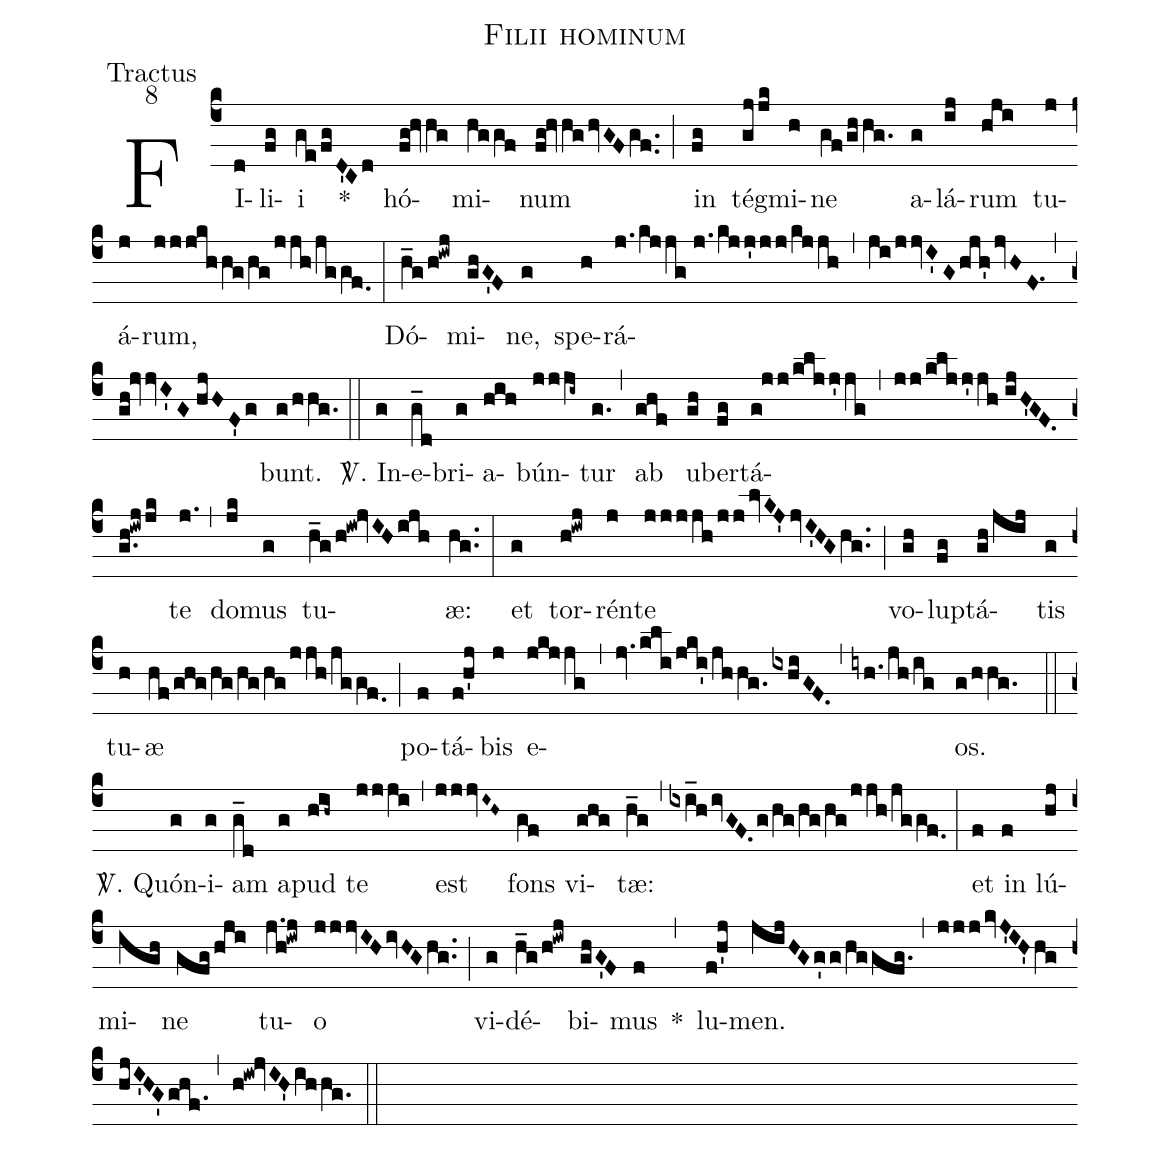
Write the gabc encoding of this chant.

name: Filii hominum;
office-part: Tractus;
mode: 8;
%%
(c4) FI(d)li(fg)i(ge/fgD'Cd) *()
hó(fg!hvhg)mi(hggf)num(fg!hvhghvGFgf..) (;) in(fg) tég(gjjk)mi(h)ne(gf/ghhg.) a(g)lá(ij)rum(hji) tu(j)á(j)rum,(jjjkhhg/hg/jjh/jggf.0) (:)
Dó(h_g/h!iwj)mi(ghG'F)ne,(g) spe(h)rá(j./kjjg//j./kjj'jj/kjjh)(,)(ji/jjvI'Ghjh'jvHF.1)(,)(gh!jvvI'G//hjHF'g)bunt.(g/hhg.) (::)
<sp>V/</sp>. In(g)e(g_d)bri(g)a(hih)bún(jjji~)tur(g.) (,) ab(ghf) u(gh)ber(fg)tá(g!jj/kljj'jg)(,)(jj/kljj'jh//ijH'GF.g.h!iwjjk)te(j.) (,) do(jk)mus(g) tu(h_g/h!iw!jvIHijh)æ:(hg..) (:)
et(g) tor(h!iwj)rén(j)te(jjjjh/jjlvKJ'jvI'HGhg..) (;) vo(gh)lup(fg)tá(gh/jij)tis(g) tu(h)æ(hf/ghg/hg/hg/hg/jjh/jggf.0) (;) po(f)tá(f!h'j)bis(j) e(jkjjg)(,)(jv.kli/jki'/!jh/!hg.ixhiGF.)(,)(iyh./jh/ig)os.(g/hhg.) (::)
<sp>V/</sp>. Quón(g)i(g)am(g_d) a(g)pud(hih~) te(jjji) (,) est(jjjvI~H~) fons(gf) vi(ghg)tæ:(h_g) (,) (ixi_hivGF.g/hg/hg/hg/jjh/jggf.0) (:)
et(f) in(f) lú(hj)mi(igh)ne(gfghji) tu(j.h!iwj)o(jjjvIHivHGhg..) (;) vi(g)dé(h_g/h!iwj)bi(ghG'F)mus(f) *(,) lu(f!h'j)men.(jijHGg'g/hggfg.) (,) (jjjkvJ'IH'/!hg/hjI'HG'ghf.1) (,) (h!iw!jvIH'ihhg.) (::)
